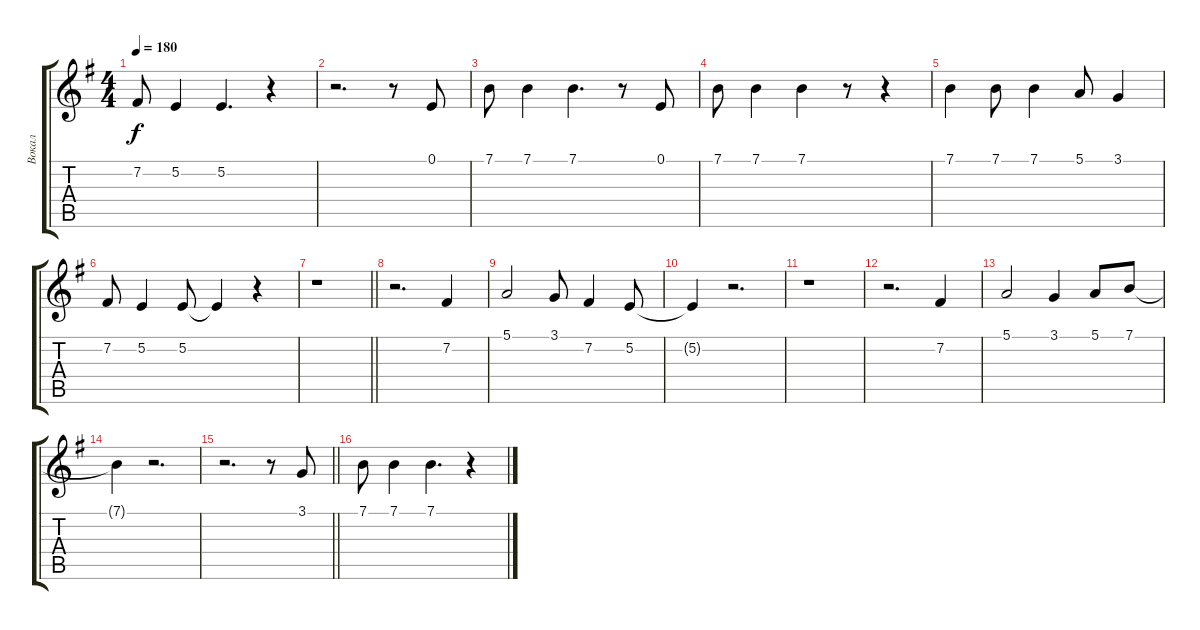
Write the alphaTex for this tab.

\track ("Вокал" "Вокал") {instrument oboe}
\staff {score tabs}
\tuning (E4 B3 G3 D3 A2 E2) {hide}
\ts (4 4)
\tempo 180
\clef g2
\ks g
7.2.8{dy f} 5.2.4 5.2.4{d} r.4 |
r.2{d} r.8 0.1.8 |
7.1.8 7.1.4 7.1.4{d} r.8 0.1.8 |
7.1.8 7.1.4 7.1.4 r.8 r.4 |
7.1.4 7.1.8 7.1.4 5.1.8 3.1.4 |
7.2.8 5.2.4 5.2.8 5.2{t}.4 r.4 |
\barLineRight lightlight
r.1 |
r.2{d} 7.2.4 |
5.1.2 3.1.8 7.2.4 5.2.8 |
5.2{t}.4 r.2{d} |
r.1 |
r.2{d} 7.2.4 |
5.1.2 3.1.4 5.1.8 7.1.8 |
7.1{t}.4 r.2{d} |
\barLineRight lightlight
r.2{d} r.8 3.1.8 |
7.1.8 7.1.4 7.1.4{d} r.4
